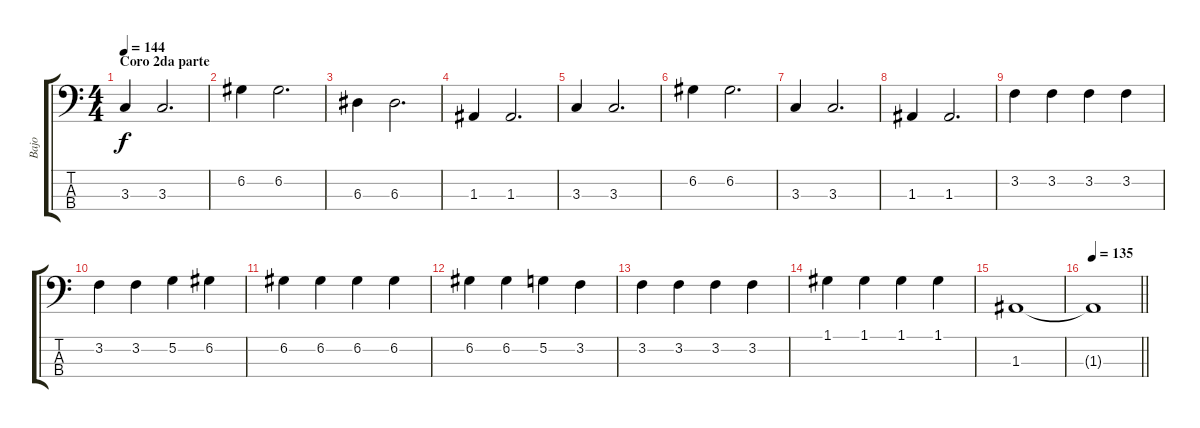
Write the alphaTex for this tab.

\track ("Bajo" "Bajo") {instrument electricbassfinger}
\staff {score tabs}
\tuning (G2 D2 A1 E1) {hide}
\ts (4 4)
\section ("" "Coro 2da parte")
\tempo 144
\clef f4
\ks c
3.3.4{dy f} 3.3.2{d} |
6.2.4 6.2.2{d} |
6.3.4 6.3.2{d} |
1.3.4 1.3.2{d} |
3.3.4 3.3.2{d} |
6.2.4 6.2.2{d} |
3.3.4 3.3.2{d} |
1.3.4 1.3.2{d} |
3.2.4 3.2.4 3.2.4 3.2.4 |
3.2.4 3.2.4 5.2.4 6.2.4 |
6.2.4 6.2.4 6.2.4 6.2.4 |
6.2.4 6.2.4 5.2.4 3.2.4 |
3.2.4 3.2.4 3.2.4 3.2.4 |
1.1.4 1.1.4 1.1.4 1.1.4 |
1.3.1 |
\tempo 135
\barLineRight lightlight
1.3{t}.1
